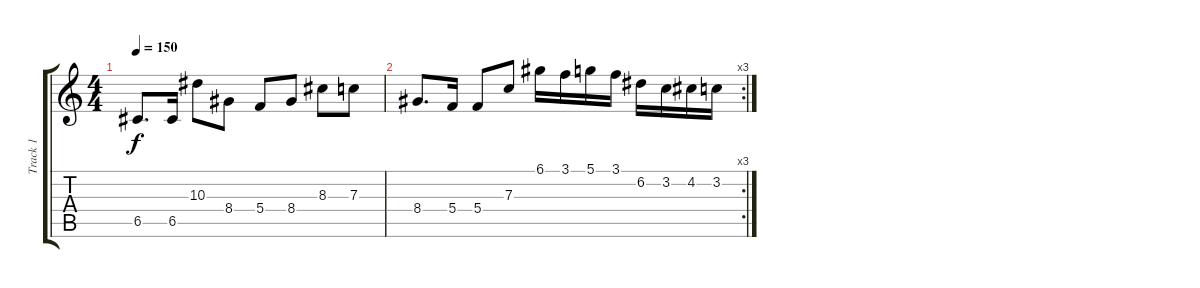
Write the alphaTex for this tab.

\track ("Track 1" "Track 1") {instrument distortionguitar}
\staff {score tabs}
\tuning (D4 A3 F3 C3 G2 C2) {hide}
\ts (4 4)
\tempo 150
\clef g2
\ks c
6.5.8{d dy f} 6.5.16 10.3.8 8.4.8 5.4.8 8.4.8 8.3.8 7.3.8 |
\rc 3
8.4.8{d} 5.4.16 5.4.8 7.3.8 6.1.16 3.1.16 5.1.16 3.1.16 6.2.16 3.2.16 4.2.16 3.2.16
